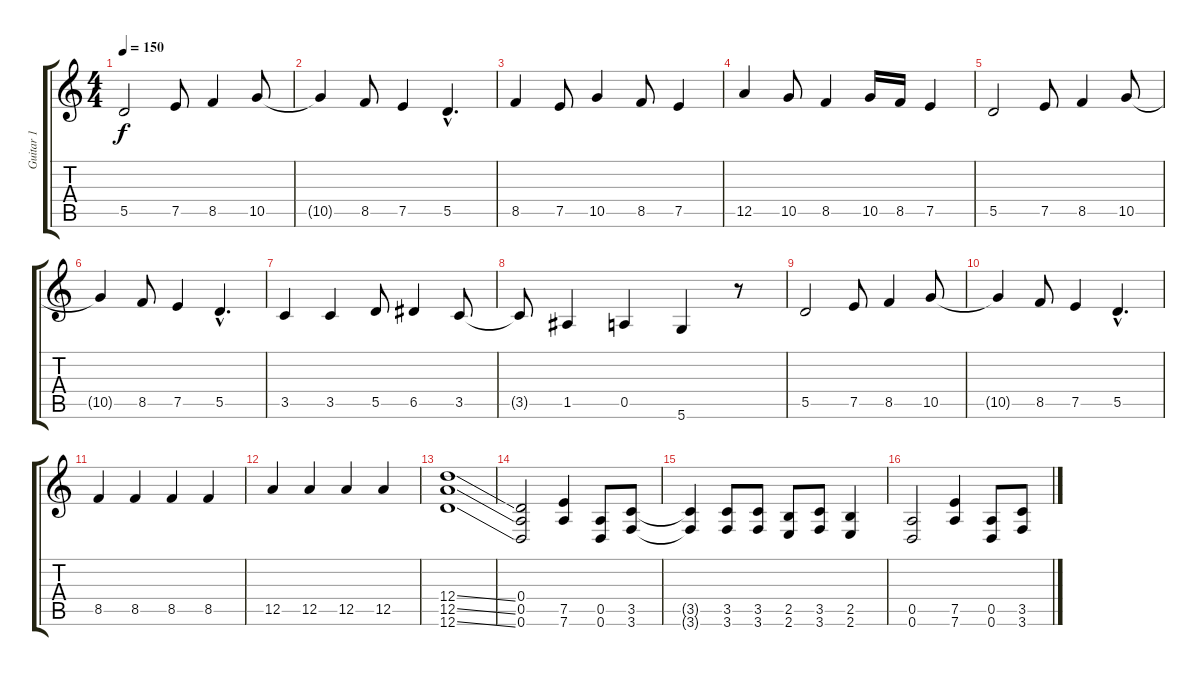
\track ("Guitar 1" "Guitar 1") {instrument overdrivenguitar}
\staff {score tabs}
\tuning (E4 B3 G3 D3 A2 D2) {hide}
\ts (4 4)
\tempo 150
\clef g2
\ks c
5.5.2{dy f} 7.5.8 8.5.4 10.5.8 |
10.5{t}.4 8.5.8 7.5.4 5.5{hac}.4{d} |
8.5.4 7.5.8 10.5.4 8.5.8 7.5.4 |
12.5.4 10.5.8 8.5.4 10.5.16 8.5.16 7.5.4 |
5.5.2 7.5.8 8.5.4 10.5.8 |
10.5{t}.4 8.5.8 7.5.4 5.5{hac}.4{d} |
3.5.4 3.5.4 5.5.8 6.5.4 3.5.8 |
3.5{t}.8 1.5.4 0.5.4 5.6.4 r.8 |
5.5.2 7.5.8 8.5.4 10.5.8 |
10.5{t}.4 8.5.8 7.5.4 5.5{hac}.4{d} |
8.5.4 8.5.4 8.5.4 8.5.4 |
12.5.4 12.5.4 12.5.4 12.5.4 |
(12.4{ss} 12.5{ss} 12.6{ss}).1 |
(0.4 0.5 0.6).2 (7.5 7.6).4 (0.5 0.6).8 (3.5 3.6).8 |
(3.5{t} 3.6{t}).4 (3.5 3.6).8 (3.5 3.6).8 (2.5 2.6).8 (3.5 3.6).8 (2.5 2.6).4 |
(0.5 0.6).2 (7.5 7.6).4 (0.5 0.6).8 (3.5 3.6).8
